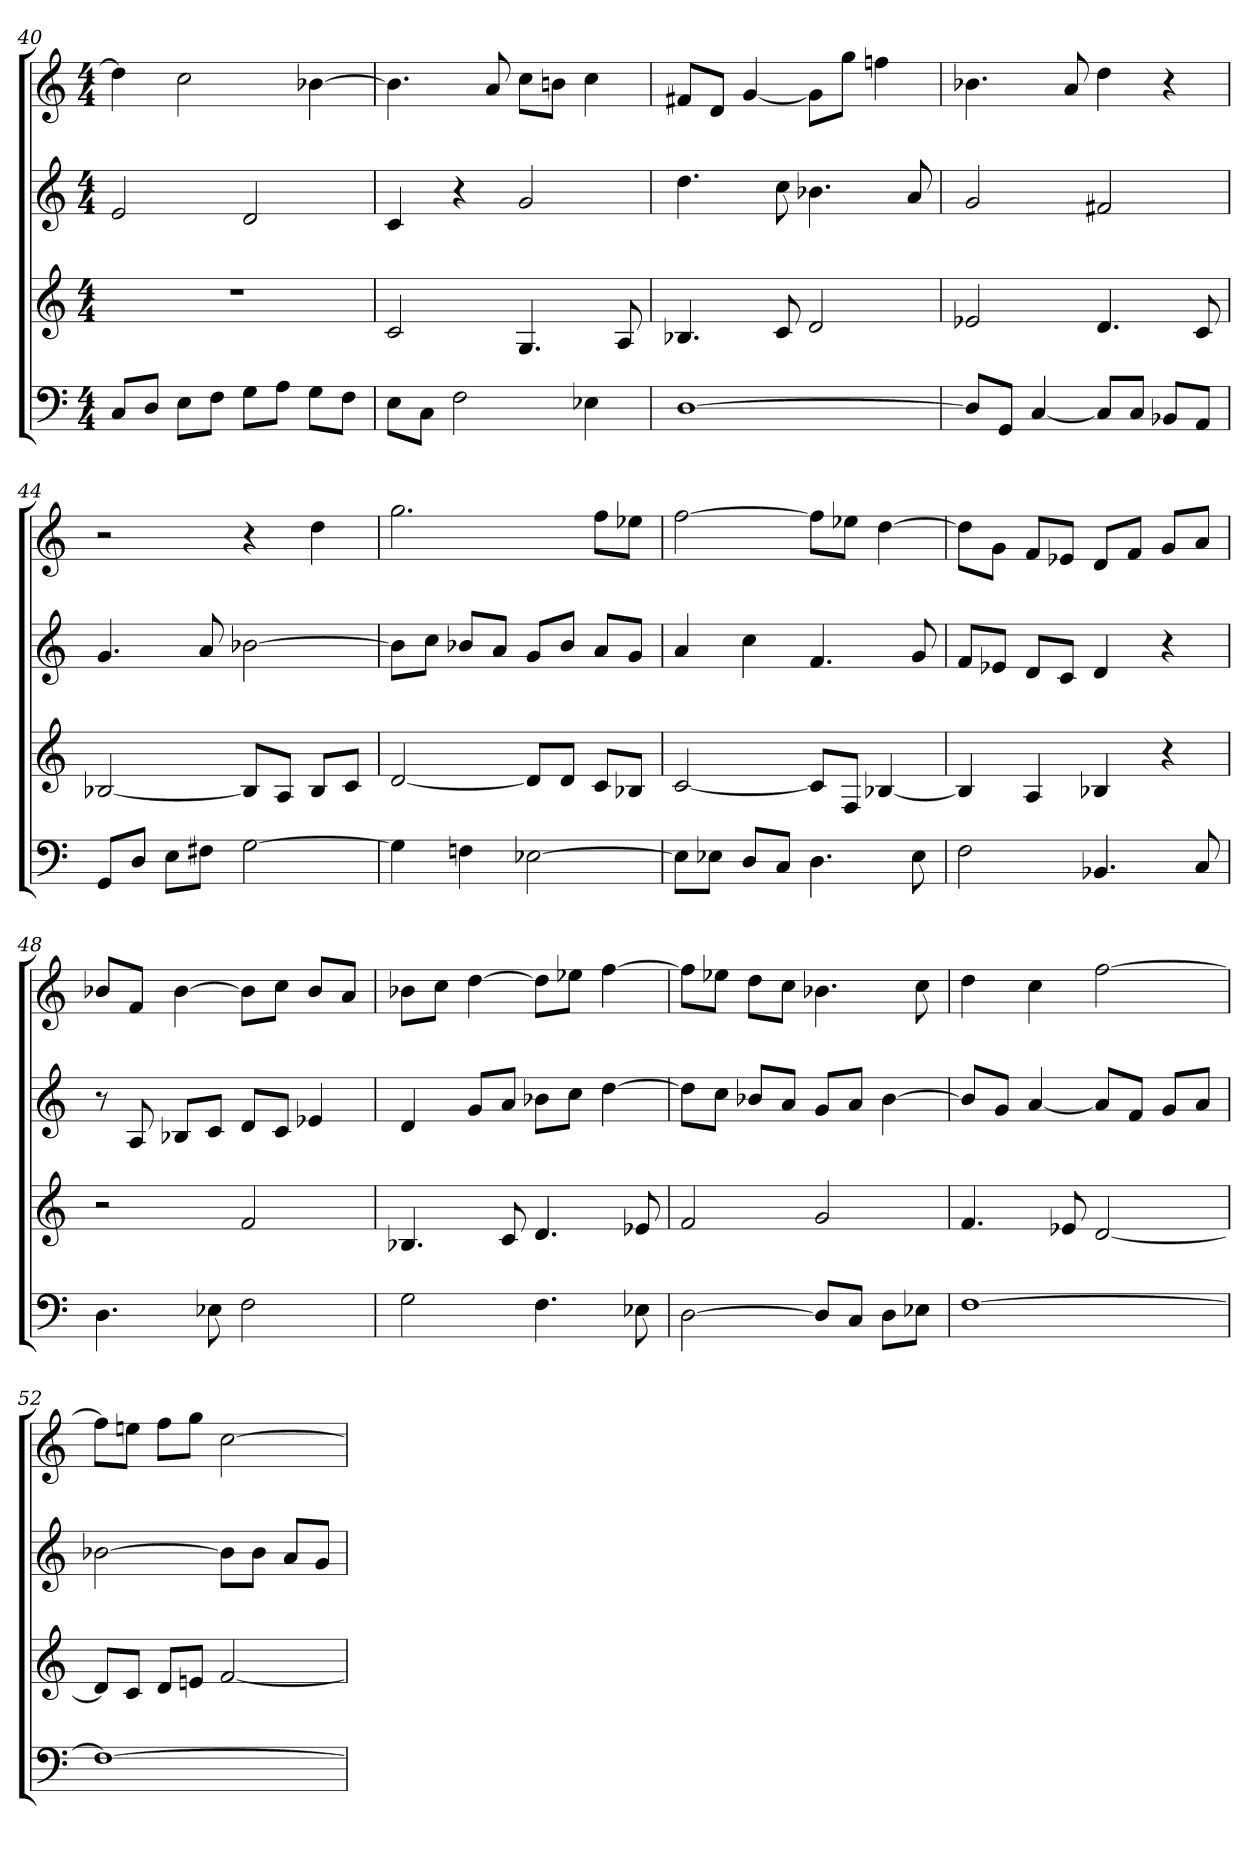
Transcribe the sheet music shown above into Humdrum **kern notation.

**kern	**kern	**kern	**kern
*part4	*part3	*part2	*part1
*staff4	*staff3	*staff2	*staff1
*M4/4	*M4/4	*M4/4	*M4/4
=40	=40	=40	=40
8CL	1r	2e	4dd]
8DJ	.	.	.
8EL	.	.	2cc
8FJ	.	.	.
8GL	.	2d	.
8AJ	.	.	.
8GL	.	.	[4b-X
8FJ	.	.	.
=41	=41	=41	=41
8EL	2c	4c	4.b-]
8CJ	.	.	.
2F	.	4r	.
.	.	.	8a
.	4.G	2g	8ccL
.	.	.	8bnJ
4E-X	.	.	4cc
.	8A	.	.
=42	=42	=42	=42
[1D	4.B-X	4.dd	8f#XL
.	.	.	8dJ
.	.	.	[4g
.	8c	8cc	.
.	2d	4.b-X	8gL]
.	.	.	8ggJ
.	.	.	4ffn
.	.	8a	.
=43	=43	=43	=43
8DL]	2e-X	2g	4.b-X
8GGJ	.	.	.
[4C	.	.	.
.	.	.	8a
8CL]	4.d	2f#X	4dd
8CJ	.	.	.
8BB-XL	.	.	4r
8AAJ	8c	.	.
=44	=44	=44	=44
8GGL	[2B-X	4.g	2r
8DJ	.	.	.
8EL	.	.	.
8F#XJ	.	8a	.
[2G	8B-L]	[2b-X	4r
.	8AJ	.	.
.	8B-L	.	4dd
.	8cJ	.	.
=45	=45	=45	=45
4G]	[2d	8b-L]	2.gg
.	.	8ccJ	.
4Fn	.	8b-XL	.
.	.	8aJ	.
[2E-X	8dL]	8gL	.
.	8dJ	8b-J	.
.	8cL	8aL	8ffL
.	8B-XJ	8gJ	8ee-XJ
=46	=46	=46	=46
8E-L]	[2c	4a	[2ff
8E-XJ	.	.	.
8DL	.	4cc	.
8CJ	.	.	.
4.D	8cL]	4.f	8ffL]
.	8FJ	.	8ee-XJ
.	[4B-X	.	[4dd
8E-	.	8g	.
=47	=47	=47	=47
2F	4B-]	8fL	8ddL]
.	.	8e-XJ	8gJ
.	4A	8dL	8fL
.	.	8cJ	8e-XJ
4.BB-X	4B-X	4d	8dL
.	.	.	8fJ
.	4r	4r	8gL
8C	.	.	8aJ
=48	=48	=48	=48
4.D	2r	8r	8b-XL
.	.	8A	8fJ
.	.	8B-XL	[4b-
8E-X	.	8cJ	.
2F	2f	8dL	8b-L]
.	.	8cJ	8ccJ
.	.	4e-X	8b-L
.	.	.	8aJ
=49	=49	=49	=49
2G	4.B-X	4d	8b-XL
.	.	.	8ccJ
.	.	8gL	[4dd
.	8c	8aJ	.
4.F	4.d	8b-XL	8ddL]
.	.	8ccJ	8ee-XJ
.	.	[4dd	[4ff
8E-X	8e-X	.	.
=50	=50	=50	=50
[2D	2f	8ddL]	8ffL]
.	.	8ccJ	8ee-XJ
.	.	8b-XL	8ddL
.	.	8aJ	8ccJ
8DL]	2g	8gL	4.b-X
8CJ	.	8aJ	.
8DL	.	[4b-	.
8E-XJ	.	.	8cc
=51	=51	=51	=51
[1F	4.f	8b-L]	4dd
.	.	8gJ	.
.	.	[4a	4cc
.	8e-X	.	.
.	[2d	8aL]	[2ff
.	.	8fJ	.
.	.	8gL	.
.	.	8aJ	.
=52	=52	=52	=52
1F_	8dL]	[2b-X	8ffL]
.	8cJ	.	8eenJ
.	8dL	.	8ffL
.	8enJ	.	8ggJ
.	[2f	8b-L]	[2cc
.	.	8b-J	.
.	.	8aL	.
.	.	8gJ	.
=	=	=	=
*-	*-	*-	*-
